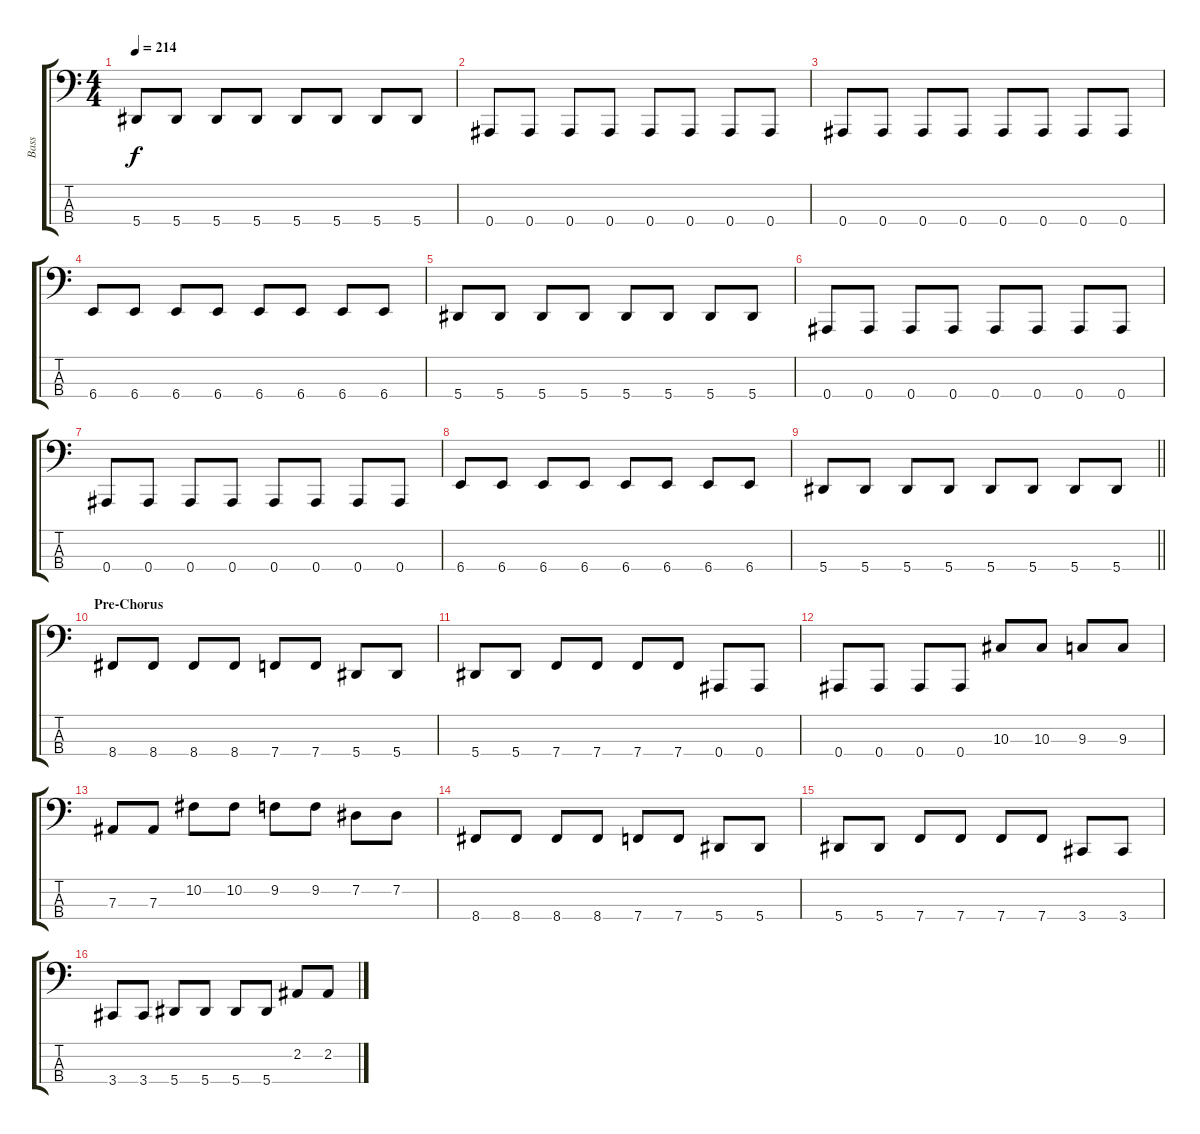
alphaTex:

\track ("Bass" "Bass") {instrument electricbassfinger}
\staff {score tabs}
\tuning (Db2 Ab1 Eb1 Bb0) {hide}
\ts (4 4)
\tempo 214
\clef f4
\ks c
5.4.8{dy f} 5.4.8 5.4.8 5.4.8 5.4.8 5.4.8 5.4.8 5.4.8 |
0.4.8 0.4.8 0.4.8 0.4.8 0.4.8 0.4.8 0.4.8 0.4.8 |
0.4.8 0.4.8 0.4.8 0.4.8 0.4.8 0.4.8 0.4.8 0.4.8 |
6.4.8 6.4.8 6.4.8 6.4.8 6.4.8 6.4.8 6.4.8 6.4.8 |
5.4.8 5.4.8 5.4.8 5.4.8 5.4.8 5.4.8 5.4.8 5.4.8 |
0.4.8 0.4.8 0.4.8 0.4.8 0.4.8 0.4.8 0.4.8 0.4.8 |
0.4.8 0.4.8 0.4.8 0.4.8 0.4.8 0.4.8 0.4.8 0.4.8 |
6.4.8 6.4.8 6.4.8 6.4.8 6.4.8 6.4.8 6.4.8 6.4.8 |
\barLineRight lightlight
5.4.8 5.4.8 5.4.8 5.4.8 5.4.8 5.4.8 5.4.8 5.4.8 |
\section ("" "Pre-Chorus")
8.4.8 8.4.8 8.4.8 8.4.8 7.4.8 7.4.8 5.4.8 5.4.8 |
5.4.8 5.4.8 7.4.8 7.4.8 7.4.8 7.4.8 0.4.8 0.4.8 |
0.4.8 0.4.8 0.4.8 0.4.8 10.3.8 10.3.8 9.3.8 9.3.8 |
7.3.8 7.3.8 10.2.8 10.2.8 9.2.8 9.2.8 7.2.8 7.2.8 |
8.4.8 8.4.8 8.4.8 8.4.8 7.4.8 7.4.8 5.4.8 5.4.8 |
5.4.8 5.4.8 7.4.8 7.4.8 7.4.8 7.4.8 3.4.8 3.4.8 |
3.4.8 3.4.8 5.4.8 5.4.8 5.4.8 5.4.8 2.2.8 2.2.8
